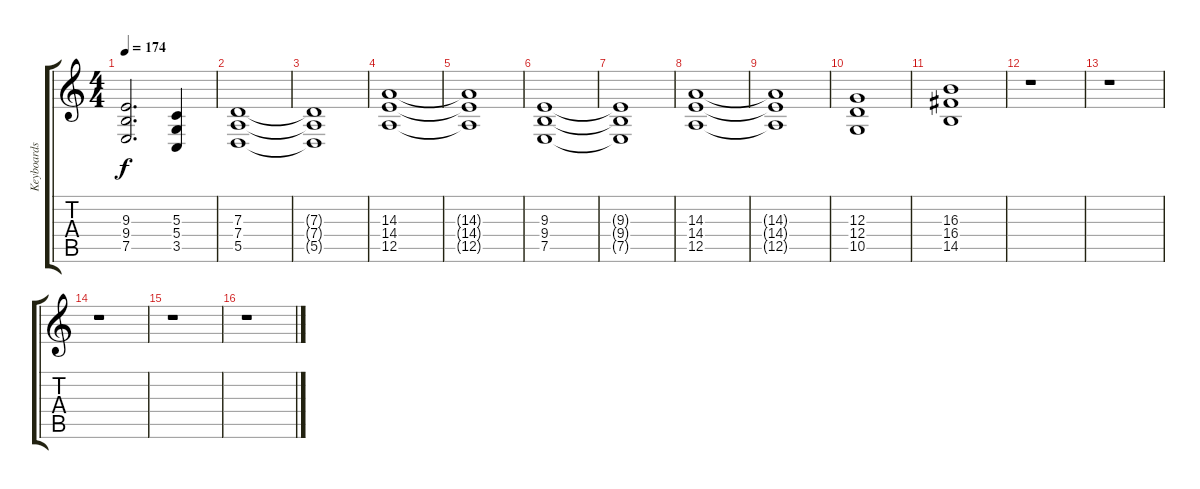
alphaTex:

\track ("Keyboards 1" "Keyboards ") {instrument churchorgan}
\staff {score tabs}
\tuning (E4 B3 G3 D3 A2 E2) {hide}
\ts (4 4)
\tempo 174
\clef g2
\ks c
(9.3{t} 9.4{t} 7.5{t}).2{d dy f} (5.3 5.4 3.5).4 |
(7.3 7.4 5.5).1 |
(7.3{t} 7.4{t} 5.5{t}).1 |
(14.3 14.4 12.5).1 |
(14.3{t} 14.4{t} 12.5{t}).1 |
(9.3 9.4 7.5).1 |
(9.3{t} 9.4{t} 7.5{t}).1 |
(14.3 14.4 12.5).1 |
(14.3{t} 14.4{t} 12.5{t}).1 |
(12.3 12.4 10.5).1 |
(16.3 16.4 14.5).1 |
r.1 |
r.1 |
r.1 |
r.1 |
r.1
